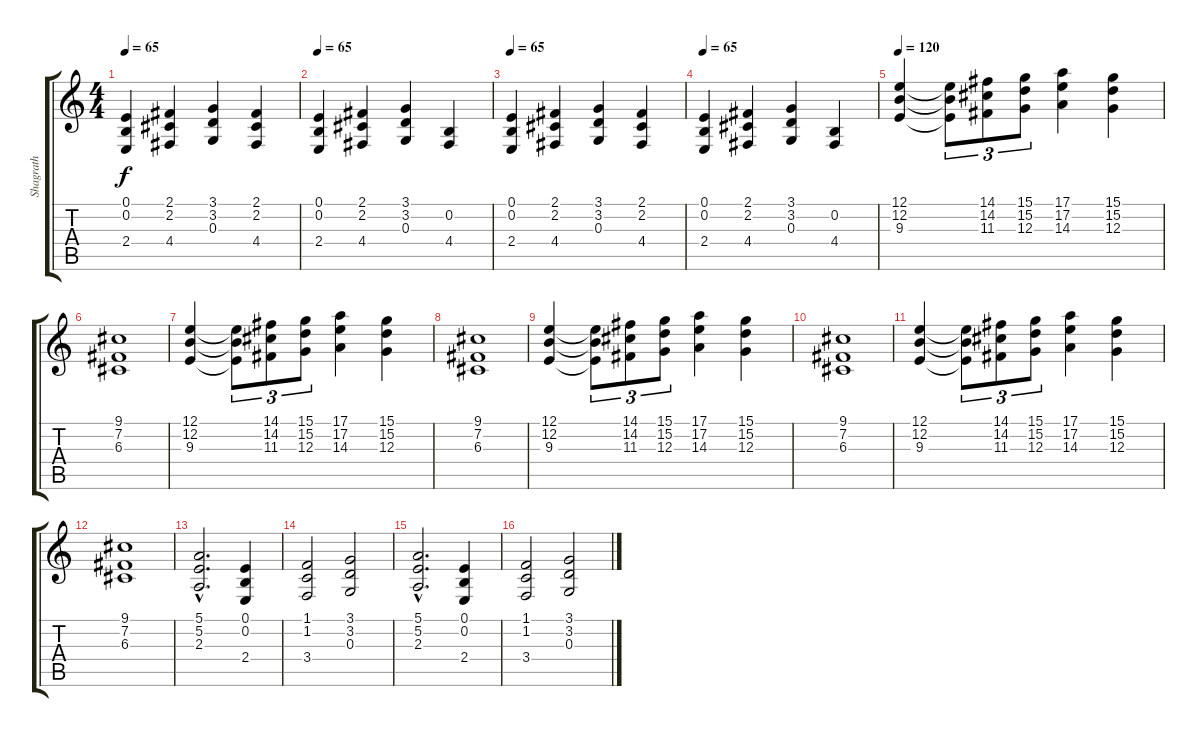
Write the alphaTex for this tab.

\track ("Shagrath" "Shagrath") {instrument stringensemble1}
\staff {score tabs}
\tuning (E4 B3 G3 D3 A2 E2) {hide}
\ts (4 4)
\tempo 65
\clef g2
\ks c
(0.1 0.2 2.4).4{dy f} (2.1 2.2 4.4).4 (3.1 3.2 0.3).4 (2.1 2.2 4.4).4 |
\tempo 65
(0.1 0.2 2.4).4 (2.1 2.2 4.4).4 (3.1 3.2 0.3).4 (0.2 4.4).4 |
\tempo 65
(0.1 0.2 2.4).4 (2.1 2.2 4.4).4 (3.1 3.2 0.3).4 (2.1 2.2 4.4).4 |
\tempo 65
(0.1 0.2 2.4).4 (2.1 2.2 4.4).4 (3.1 3.2 0.3).4 (0.2 4.4).4 |
\tempo 120
(12.1 12.2 9.3).4{volume 11} (12.1{t} 12.2{t} 9.3{t}).8{tu (3 2)} (14.1 14.2 11.3).8{tu (3 2)} (15.1 15.2 12.3).8{tu (3 2)} (17.1 17.2 14.3).4 (15.1 15.2 12.3).4 |
(9.1 7.2 6.3).1 |
(12.1 12.2 9.3).4 (12.1{t} 12.2{t} 9.3{t}).8{tu (3 2)} (14.1 14.2 11.3).8{tu (3 2)} (15.1 15.2 12.3).8{tu (3 2)} (17.1 17.2 14.3).4 (15.1 15.2 12.3).4 |
(9.1 7.2 6.3).1 |
(12.1 12.2 9.3).4 (12.1{t} 12.2{t} 9.3{t}).8{tu (3 2)} (14.1 14.2 11.3).8{tu (3 2)} (15.1 15.2 12.3).8{tu (3 2)} (17.1 17.2 14.3).4 (15.1 15.2 12.3).4 |
(9.1 7.2 6.3).1 |
(12.1 12.2 9.3).4 (12.1{t} 12.2{t} 9.3{t}).8{tu (3 2)} (14.1 14.2 11.3).8{tu (3 2)} (15.1 15.2 12.3).8{tu (3 2)} (17.1 17.2 14.3).4 (15.1 15.2 12.3).4 |
(9.1 7.2 6.3).1 |
(5.1{hac} 5.2{hac} 2.3{hac}).2{d} (0.1 0.2 2.4).4 |
(1.1 1.2 3.4).2 (3.1 3.2 0.3).2 |
(5.1{hac} 5.2{hac} 2.3{hac}).2{d} (0.1 0.2 2.4).4 |
(1.1 1.2 3.4).2 (3.1 3.2 0.3).2
